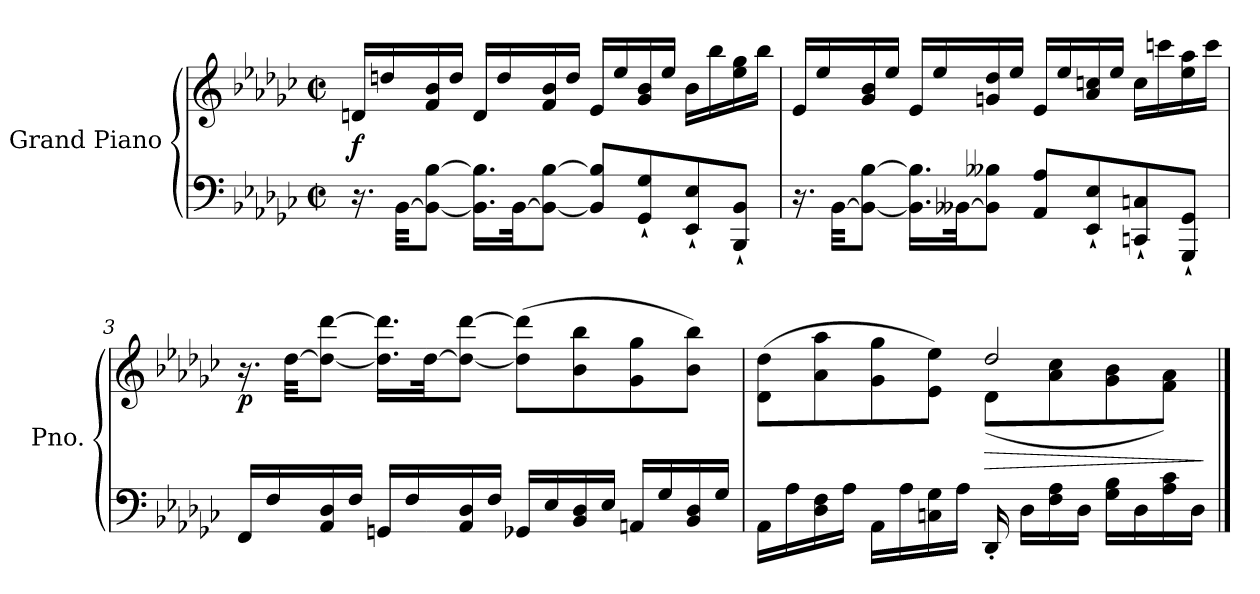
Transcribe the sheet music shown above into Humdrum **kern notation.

**kern	**kern	**dynam
*part1	*part1	*part1
*staff2	*staff1	*staff1/2
*I"Grand Piano	*	*
*I'Pno.	*	*
*clefF4	*clefG2	*
*k[b-e-a-d-g-c-]	*k[b-e-a-d-g-c-]	*
*M2/2	*M2/2	*
*met(c|)	*met(c|)	*
*MM91	*MM91	*
=1	=1	=1
!	!	!LO:DY:b
16.r	16dn/LL	f
.	16ddn/	.
[32BB-\KKL	.	.
8BB-\_ [8B-\J	16f/ 16b-/	.
.	16dd/JJ	.
16.BB-\] 16.B-\]LL	16d/LL	.
.	16dd/	.
[32BB-\JK	.	.
8BB-\_ [8B-\J	16f/ 16b-/	.
.	16dd/JJ	.
8BB-/] 8B-/]L	16e-/LL	.
.	16ee-/	.
8GG-/` 8G-/`	16g-/ 16b-/	.
.	16ee-/JJ	.
8EE-/` 8E-/`	16b-\LL	.
.	16bb-\	.
8BBB-/` 8BB-/`J	16ee-\ 16gg-\	.
.	16bb-\JJ	.
!!LO:LB:g=z
=2	=2	=2
16.r	16e-/LL	.
.	16ee-/	.
[32BB-\KKL	.	.
8BB-\_ [8B-\J	16g-/ 16b-/	.
.	16ee-/JJ	.
16.BB-\] 16.B-\]LL	16e-/LL	.
.	16ee-/	.
[32BB--X\JK	.	.
8BB--\] 8B--X\J	16gn/ 16dd-/	.
.	16ee-/JJ	.
8AA-/ 8A-/L	16e-/LL	.
.	16ee-/	.
8EE-/` 8E-/`	16a-/ 16ccn/	.
.	16ee-/JJ	.
8CCn/` 8Cn/`	16cc\LL	.
.	16cccn\	.
8GGG-/` 8GG-/`J	16ee-\ 16aa-\	.
.	16ccc\JJ	.
=3	=3	=3
!	!	!LO:DY:b
16FF/LL	16.r	p
16F/	.	.
.	[32dd-\KKL	.
16AA-/ 16D-/	8dd-\_ [8ddd-\J	.
16F/JJ	.	.
16GGn/LL	16.dd-\] 16.ddd-\]LL	.
16F/	.	.
.	[32dd-\JK	.
16AA-/ 16D-/	8dd-\_ [8ddd-\J	.
16F/JJ	.	.
16GG-X/LL	(>8dd-\] 8ddd-\]L	.
16E-/	.	.
16BB-/ 16D-/	8b-\ 8bb-\	.
16E-/JJ	.	.
16AAn/LL	8g-\ 8gg-\	.
16G-/	.	.
16BB-/ 16D-/	8b-\ 8bb-\J)	.
16G-/JJ	.	.
!!LO:LB:g=z
=4	=4	=4
*	*^	*
16AA-\LL	(>8d-\ 8dd-\L	2ryy	.
16A-\	.	.	.
16D-\ 16F\	8a-\ 8aa-\	.	.
16A-\JJ	.	.	.
16AA-\LL	8g-\ 8gg-\	.	.
16A-\	.	.	.
16Cn\ 16G-\	8e-\ 8ee-\J)	.	.
16A-\JJ	.	.	.
!	!	!	!LO:HP:b
16DD-'/	2dd-/	(<8d-\L	>
16D-\LL	.	.	.
16F\ 16A-\	.	8a-\ 8cc-\	.
16D-\JJ	.	.	.
16G-\ 16B-\LL	.	8g-\ 8b-\	.
16D-\	.	.	.
16A-\ 16c-\	.	8f\ 8a-\J)	.
16D-\JJ	.	.	.
*	*v	*v	*
.	.	]
==	==	==
*-	*-	*-
